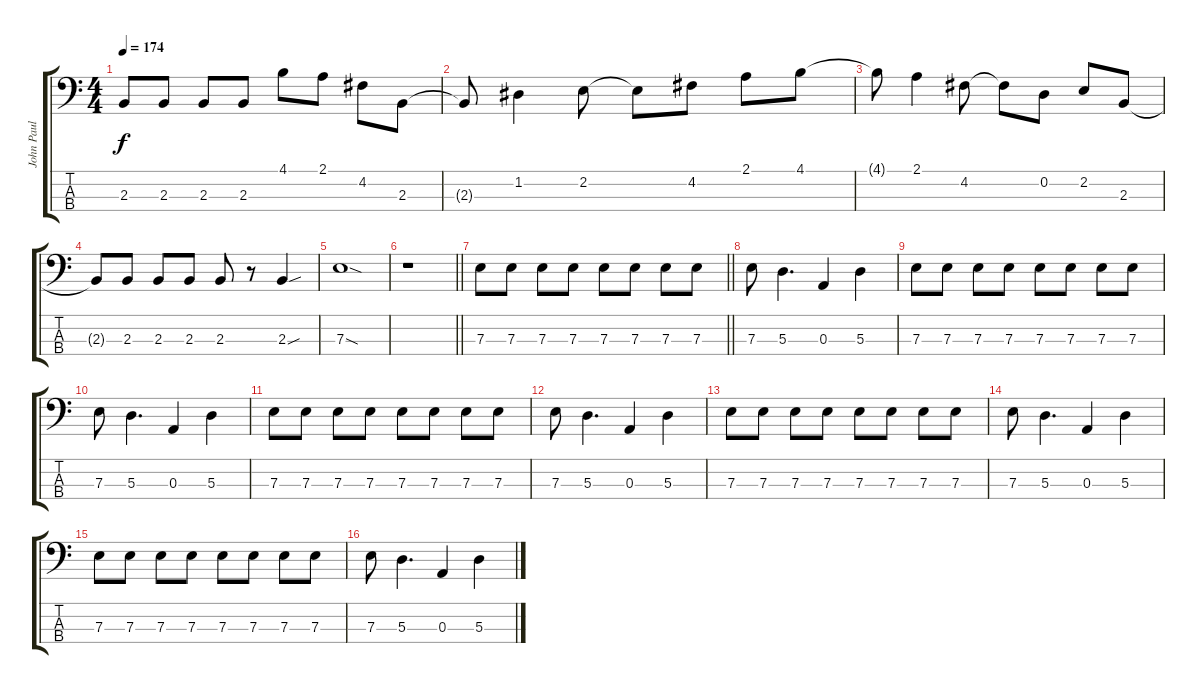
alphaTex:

\track ("John Paul Jones - Bass Guitar" "John Paul ") {instrument electricbassfinger}
\staff {score tabs}
\tuning (G2 D2 A1 E1) {hide}
\ts (4 4)
\tempo 174
\clef f4
\ks c
2.3.8{dy f} 2.3.8 2.3.8 2.3.8 4.1.8 2.1.8 4.2.8 2.3.8 |
2.3{t}.8 1.2.4 2.2.8 2.2{t}.8 4.2.8 2.1.8 4.1.8 |
4.1{t}.8 2.1.4 4.2.8 4.2{t}.8 0.2.8 2.2.8 2.3.8 |
2.3{t}.8 2.3.8 2.3.8 2.3.8 2.3.8 r.8 2.3{sou}.4 |
7.3{sod}.1 |
\barLineRight lightlight
r.1 |
\barLineRight lightlight
7.3.8 7.3.8 7.3.8 7.3.8 7.3.8 7.3.8 7.3.8 7.3.8 |
7.3.8 5.3.4{d} 0.3.4 5.3.4 |
7.3.8 7.3.8 7.3.8 7.3.8 7.3.8 7.3.8 7.3.8 7.3.8 |
7.3.8 5.3.4{d} 0.3.4 5.3.4 |
7.3.8 7.3.8 7.3.8 7.3.8 7.3.8 7.3.8 7.3.8 7.3.8 |
7.3.8 5.3.4{d} 0.3.4 5.3.4 |
7.3.8 7.3.8 7.3.8 7.3.8 7.3.8 7.3.8 7.3.8 7.3.8 |
7.3.8 5.3.4{d} 0.3.4 5.3.4 |
7.3.8 7.3.8 7.3.8 7.3.8 7.3.8 7.3.8 7.3.8 7.3.8 |
7.3.8 5.3.4{d} 0.3.4 5.3.4
